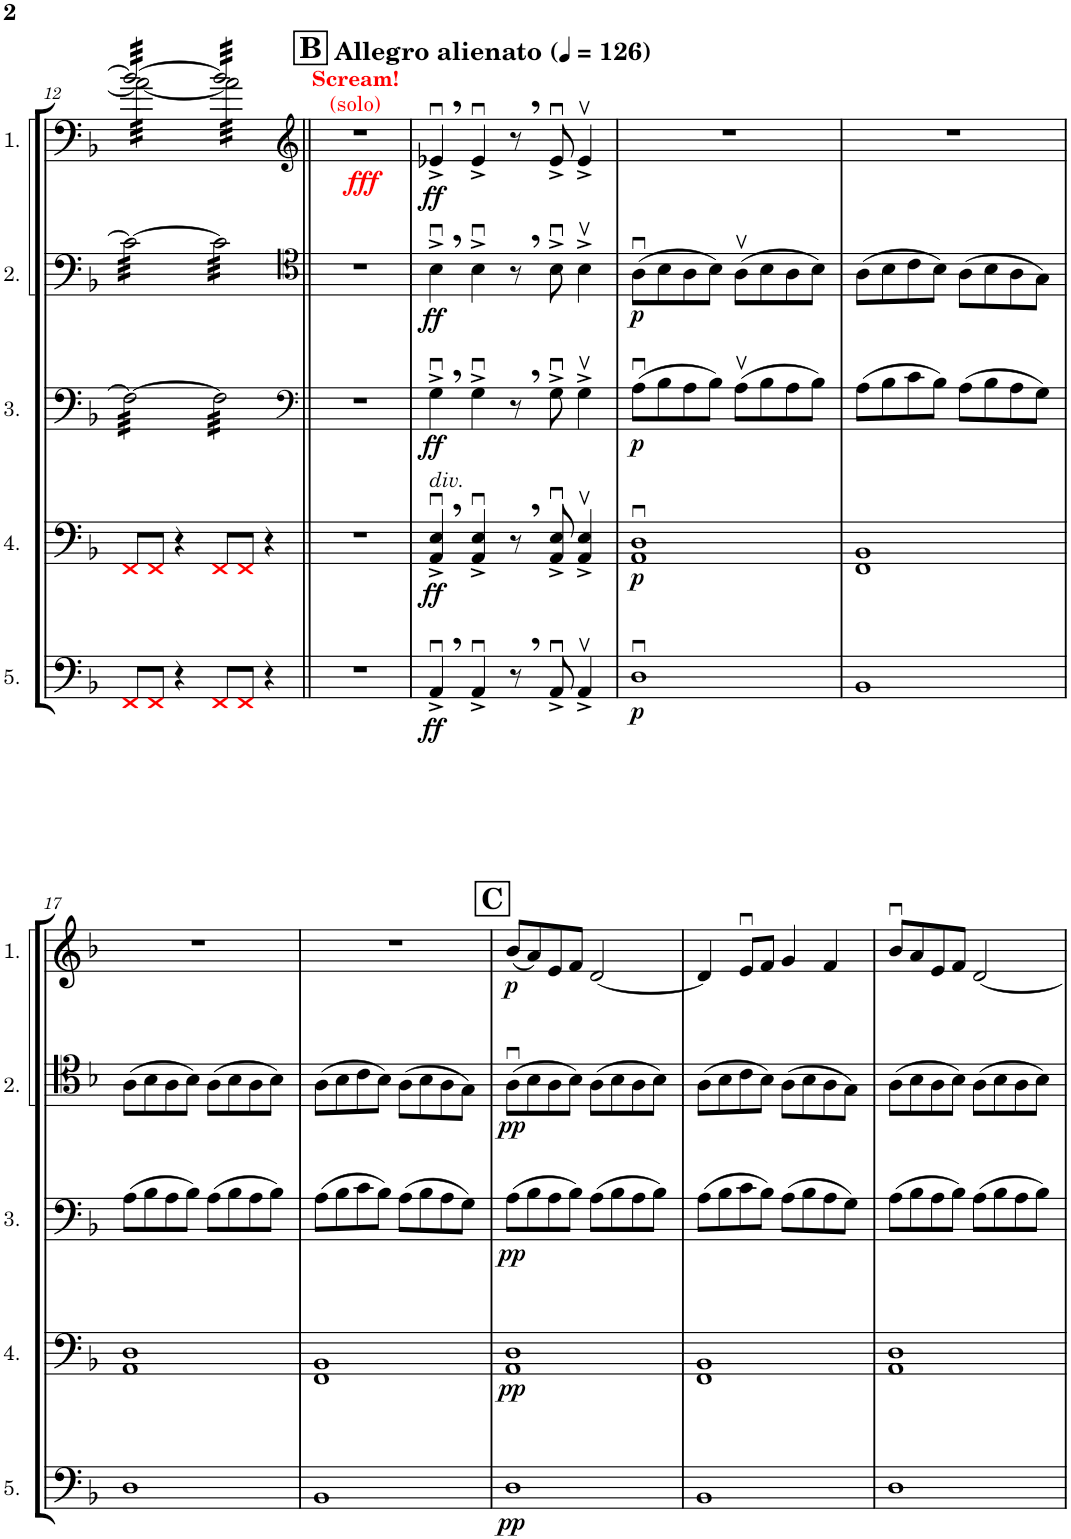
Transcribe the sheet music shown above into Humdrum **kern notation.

**kern	**dynam	**kern	**dynam	**kern	**dynam	**kern	**dynam	**kern	**dynam
*part5	*part5	*part4	*part4	*part3	*part3	*part2	*part2	*part1	*part1
*staff5	*staff5	*staff4	*staff4	*staff3	*staff3	*staff2	*staff2	*staff1	*staff1
*I"Cello 5	*	*I"Cello 4	*	*I"Cello 3	*	*I"Cello 2	*	*I"Cello 1	*
!!LO:PB:g=z
*clefF4	*	*clefF4	*	*clefF4	*	*clefF4	*	*clefF4	*
*k[b-]	*	*k[b-]	*	*k[b-]	*	*k[b-]	*	*k[b-]	*
*M4/4	*	*M4/4	*	*M4/4	*	*M4/4	*	*M4/4	*
=12	=12	=12	=12	=12	=12	=12	=12	=12	=12
*	*	*	*	*	*	*	*	*^	*
*	*	*	*	*tremolo	*	*	*	*	*	*
*	*	*	*	*	*	*tremolo	*	*	*	*
*	*	*	*	*	*	*	*	*tremolo	*	*
8FFi/L	.	8FFi/L	.	32F\LLL	.	32c#\LLL	.	32b-/LLL	32a\LLL	.
.	.	.	.	32F\	.	32c#\	.	32b-/	32a\	.
.	.	.	.	32F\	.	32c#\	.	32b-/	32a\	.
.	.	.	.	32F\	.	32c#\	.	32b-/	32a\	.
8FFi/J	.	8FFi/J	.	32F\	.	32c#\	.	32b-/	32a\	.
.	.	.	.	32F\	.	32c#\	.	32b-/	32a\	.
.	.	.	.	32F\	.	32c#\	.	32b-/	32a\	.
.	.	.	.	32F\	.	32c#\	.	32b-/	32a\	.
4r	.	4r	.	32F\	.	32c#\	.	32b-/	32a\	.
.	.	.	.	32F\	.	32c#\	.	32b-/	32a\	.
.	.	.	.	32F\	.	32c#\	.	32b-/	32a\	.
.	.	.	.	32F\	.	32c#\	.	32b-/	32a\	.
.	.	.	.	32F\	.	32c#\	.	32b-/	32a\	.
.	.	.	.	32F\	.	32c#\	.	32b-/	32a\	.
.	.	.	.	32F\	.	32c#\	.	32b-/	32a\	.
.	.	.	.	32F\JJJ	.	32c#\JJJ	.	32b-/JJJ	32a\JJJ	.
8FFi/L	.	8FFi/L	.	32F\]LLL	.	32c#\]LLL	.	32b-/]LLL	32a\]LLL	.
.	.	.	.	32F\	.	32c#\	.	32b-/	32a\	.
.	.	.	.	32F\	.	32c#\	.	32b-/	32a\	.
.	.	.	.	32F\	.	32c#\	.	32b-/	32a\	.
8FFi/J	.	8FFi/J	.	32F\	.	32c#\	.	32b-/	32a\	.
.	.	.	.	32F\	.	32c#\	.	32b-/	32a\	.
.	.	.	.	32F\	.	32c#\	.	32b-/	32a\	.
.	.	.	.	32F\	.	32c#\	.	32b-/	32a\	.
4r	.	4r	.	32F\	.	32c#\	.	32b-/	32a\	.
.	.	.	.	32F\	.	32c#\	.	32b-/	32a\	.
.	.	.	.	32F\	.	32c#\	.	32b-/	32a\	.
.	.	.	.	32F\	.	32c#\	.	32b-/	32a\	.
.	.	.	.	32F\	.	32c#\	.	32b-/	32a\	.
.	.	.	.	32F\	.	32c#\	.	32b-/	32a\	.
.	.	.	.	32F\	.	32c#\	.	32b-/	32a\	.
.	.	.	.	32F\JJJ	.	32c#\JJJ	.	32b-/JJJ	32a\JJJ	.
*	*	*	*	*	*	*	*	*Xtremolo	*	*
*	*	*	*	*	*	*Xtremolo	*	*	*	*
*	*	*	*	*Xtremolo	*	*	*	*	*	*
=13||	=13||	=13||	=13||	=13||	=13||	=13||	=13||	=13||	=13||	=13||
!!LO:REH:place=s1:a:B:cj:fs=14:t=B	!!
*	*	*	*	*clefF4	*	*clefC4	*	*clefG2	*	*
*	*	*	*	*	*	*	*	*MM126	*	*
!	!	!	!	!	!	!	!	!LO:TX:a:B:color=#FF0000:t=Scream!	!	!
!	!	!	!	!	!	!	!	!LO:TX:a:t=(solo)	!	!
!	!	!	!	!	!	!	!	!LO:TX:a:B:t=Allegro alienato	!	!
1r	.	1r	.	1r	.	1r	.	1r	2ryy	.
!	!	!	!	!	!	!	!	!	!	!LO:DY:b
.	.	.	.	.	.	.	.	.	2ryy	fff
=14	=14	=14	=14	=14	=14	=14	=14	=14	=14	=14
!	!	!LO:TX:a:i:t=div.	!	!	!	!	!	!	!	!
!	!LO:DY:b	!	!LO:DY:b	!	!LO:DY:b	!	!LO:DY:b	!	!	!LO:DY:b
*	*	*	*	*	*	*	*	*v	*v	*
4AAu^,/	ff	4AA/u^, 4E/u^,	ff	4Gu^,\	ff	4B-u^,\	ff	4e-Xu^,/	ff
4AAu^/	.	4AA/u^ 4E/u^	.	4Gu^\	.	4B-u^\	.	4e-u^/	.
8r	.	8r	.	8r	.	8r	.	8r	.
8AAu^/	.	8AA/u^ 8E/u^	.	8Gu^\	.	8B-u^\	.	8e-u^/	.
4AAv^/	.	4AA/v^ 4E/v^	.	4Gv^\	.	4B-v^\	.	4e-v^/	.
=15	=15	=15	=15	=15	=15	=15	=15	=15	=15
!	!LO:DY:b	!	!LO:DY:b	!	!LO:DY:b	!	!LO:DY:b	!	!
1Du	p	1AAu 1Du	p	(8Au\L	p	(8Au\L	p	1r	.
.	.	.	.	8B-\	.	8B-\	.	.	.
.	.	.	.	8A\	.	8A\	.	.	.
.	.	.	.	8B-\J)	.	8B-\J)	.	.	.
.	.	.	.	(8Av\L	.	(8Av\L	.	.	.
.	.	.	.	8B-\	.	8B-\	.	.	.
.	.	.	.	8A\	.	8A\	.	.	.
.	.	.	.	8B-\J)	.	8B-\J)	.	.	.
=16	=16	=16	=16	=16	=16	=16	=16	=16	=16
1BB-	.	1FF 1BB-	.	(8A\L	.	(8A\L	.	1r	.
.	.	.	.	8B-\	.	8B-\	.	.	.
.	.	.	.	8c\	.	8c\	.	.	.
.	.	.	.	8B-\J)	.	8B-\J)	.	.	.
.	.	.	.	(8A\L	.	(8A\L	.	.	.
.	.	.	.	8B-\	.	8B-\	.	.	.
.	.	.	.	8A\	.	8A\	.	.	.
.	.	.	.	8G\J)	.	8G\J)	.	.	.
!!LO:LB:g=z
=17	=17	=17	=17	=17	=17	=17	=17	=17	=17
1D	.	1AA 1D	.	(8A\L	.	(8A\L	.	1r	.
.	.	.	.	8B-\	.	8B-\	.	.	.
.	.	.	.	8A\	.	8A\	.	.	.
.	.	.	.	8B-\J)	.	8B-\J)	.	.	.
.	.	.	.	(8A\L	.	(8A\L	.	.	.
.	.	.	.	8B-\	.	8B-\	.	.	.
.	.	.	.	8A\	.	8A\	.	.	.
.	.	.	.	8B-\J)	.	8B-\J)	.	.	.
=18	=18	=18	=18	=18	=18	=18	=18	=18	=18
1BB-	.	1FF 1BB-	.	(8A\L	.	(8A\L	.	1r	.
.	.	.	.	8B-\	.	8B-\	.	.	.
.	.	.	.	8c\	.	8c\	.	.	.
.	.	.	.	8B-\J)	.	8B-\J)	.	.	.
.	.	.	.	(8A\L	.	(8A\L	.	.	.
.	.	.	.	8B-\	.	8B-\	.	.	.
.	.	.	.	8A\	.	8A\	.	.	.
.	.	.	.	8G\J)	.	8G\J)	.	.	.
!!LO:REH:place=s1:a:B:cj:fs=14:t=C
=19	=19	=19	=19	=19	=19	=19	=19	=19	=19
!	!LO:DY:b	!	!LO:DY:b	!	!LO:DY:b	!	!LO:DY:b	!	!LO:DY:b
1D	pp	1AA 1D	pp	(8A\L	pp	(8Au\L	pp	(8b-/L	p
.	.	.	.	8B-\	.	8B-\	.	8a/)	.
.	.	.	.	8A\	.	8A\	.	8e/	.
.	.	.	.	8B-\J)	.	8B-\J)	.	8f/J	.
.	.	.	.	(8A\L	.	(8A\L	.	[2d/	.
.	.	.	.	8B-\	.	8B-\	.	.	.
.	.	.	.	8A\	.	8A\	.	.	.
.	.	.	.	8B-\J)	.	8B-\J)	.	.	.
=20	=20	=20	=20	=20	=20	=20	=20	=20	=20
1BB-	.	1FF 1BB-	.	(8A\L	.	(8A\L	.	4d/]	.
.	.	.	.	8B-\	.	8B-\	.	.	.
.	.	.	.	8c\	.	8c\	.	8eu/L	.
.	.	.	.	8B-\J)	.	8B-\J)	.	8f/J	.
.	.	.	.	(8A\L	.	(8A\L	.	4g/	.
.	.	.	.	8B-\	.	8B-\	.	.	.
.	.	.	.	8A\	.	8A\	.	4f/	.
.	.	.	.	8G\J)	.	8G\J)	.	.	.
=21	=21	=21	=21	=21	=21	=21	=21	=21	=21
1D	.	1AA 1D	.	(8A\L	.	(8A\L	.	8b-u/L	.
.	.	.	.	8B-\	.	8B-\	.	8a/	.
.	.	.	.	8A\	.	8A\	.	8e/	.
.	.	.	.	8B-\J)	.	8B-\J)	.	8f/J	.
.	.	.	.	(8A\L	.	(8A\L	.	[2d/	.
.	.	.	.	8B-\	.	8B-\	.	.	.
.	.	.	.	8A\	.	8A\	.	.	.
.	.	.	.	8B-\J)	.	8B-\J)	.	.	.
=	=	=	=	=	=	=	=	=	=
*-	*-	*-	*-	*-	*-	*-	*-	*-	*-
